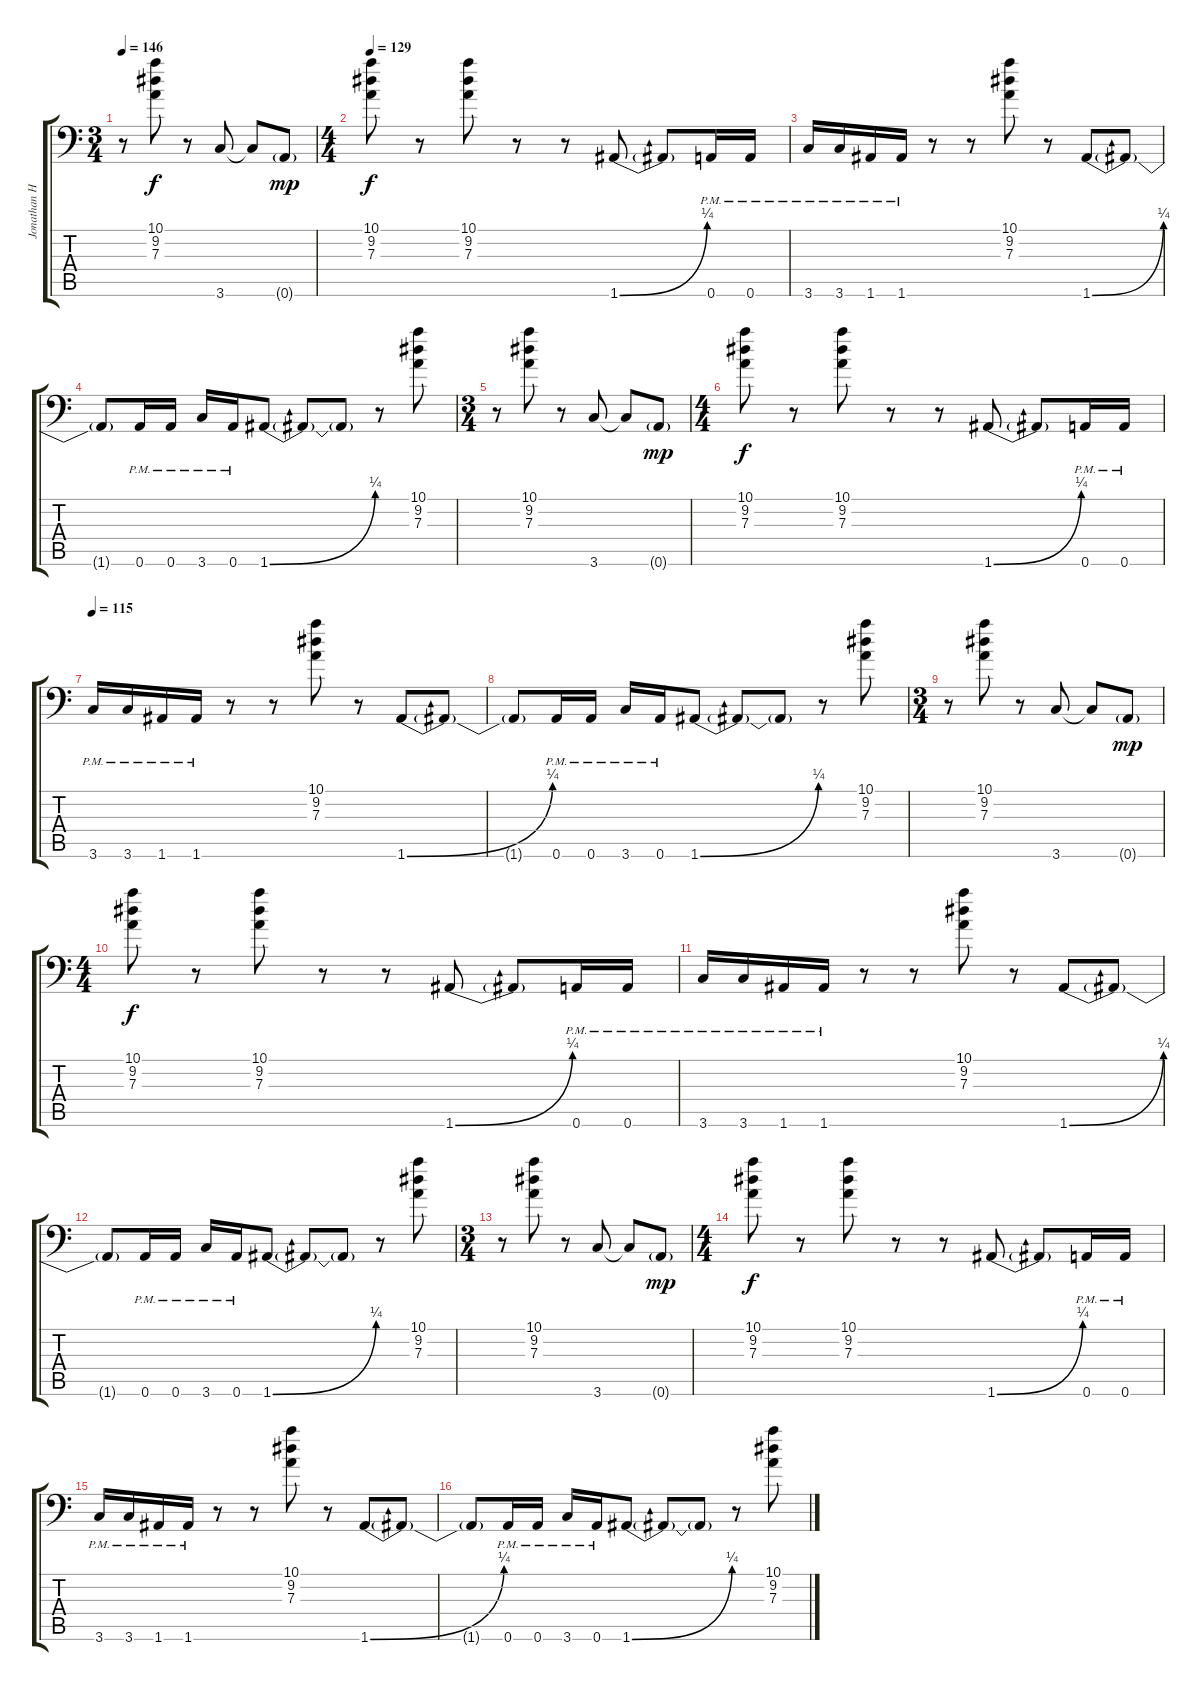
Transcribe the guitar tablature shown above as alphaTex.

\track ("Jonathan Heuer" "Jonathan H") {instrument overdrivenguitar}
\staff {score tabs}
\tuning (B3 Gb3 D3 A2 E2 A1) {hide}
\ts (3 4)
\tempo 146
\clef f4
\ks c
r.8{dy f} (10.1 9.2 7.3).8 r.8 3.6.8 3.6{t}.8 0.6{g}.8{dy mp} |
\ts (4 4)
\tempo 129
(10.1 9.2 7.3).8{dy f} r.8 (10.1 9.2 7.3).8 r.8 r.8 1.6{be (bend 0 0 60 1)}.8 1.6{t}.8 0.6{pm}.16 0.6{pm}.16 |
3.6{pm}.16 3.6{pm}.16 1.6{pm}.16 1.6{pm}.16 r.8 r.8 (10.1 9.2 7.3).8 r.8 1.6{be (bend 0 0 60 1)}.8 1.6{t}.8 |
1.6{t}.8 0.6{pm}.16 0.6{pm}.16 3.6{pm}.16 0.6{pm}.16 1.6{be (bend 0 0 60 1)}.8 1.6{t}.8 1.6{t}.8 r.8 (10.1 9.2 7.3).8 |
\ts (3 4)
r.8 (10.1 9.2 7.3).8 r.8 3.6.8 3.6{t}.8 0.6{g}.8{dy mp} |
\ts (4 4)
(10.1 9.2 7.3).8{dy f} r.8 (10.1 9.2 7.3).8 r.8 r.8 1.6{be (bend 0 0 60 1)}.8 1.6{t}.8 0.6{pm}.16 0.6{pm}.16 |
\tempo 115
3.6{pm}.16 3.6{pm}.16 1.6{pm}.16 1.6{pm}.16 r.8 r.8 (10.1 9.2 7.3).8 r.8 1.6{be (bend 0 0 60 1)}.8 1.6{t}.8 |
1.6{t}.8 0.6{pm}.16 0.6{pm}.16 3.6{pm}.16 0.6{pm}.16 1.6{be (bend 0 0 60 1)}.8 1.6{t}.8 1.6{t}.8 r.8 (10.1 9.2 7.3).8 |
\ts (3 4)
r.8 (10.1 9.2 7.3).8 r.8 3.6.8 3.6{t}.8 0.6{g}.8{dy mp} |
\ts (4 4)
(10.1 9.2 7.3).8{dy f} r.8 (10.1 9.2 7.3).8 r.8 r.8 1.6{be (bend 0 0 60 1)}.8 1.6{t}.8 0.6{pm}.16 0.6{pm}.16 |
3.6{pm}.16 3.6{pm}.16 1.6{pm}.16 1.6{pm}.16 r.8 r.8 (10.1 9.2 7.3).8 r.8 1.6{be (bend 0 0 60 1)}.8 1.6{t}.8 |
1.6{t}.8 0.6{pm}.16 0.6{pm}.16 3.6{pm}.16 0.6{pm}.16 1.6{be (bend 0 0 60 1)}.8 1.6{t}.8 1.6{t}.8 r.8 (10.1 9.2 7.3).8 |
\ts (3 4)
r.8 (10.1 9.2 7.3).8 r.8 3.6.8 3.6{t}.8 0.6{g}.8{dy mp} |
\ts (4 4)
(10.1 9.2 7.3).8{dy f} r.8 (10.1 9.2 7.3).8 r.8 r.8 1.6{be (bend 0 0 60 1)}.8 1.6{t}.8 0.6{pm}.16 0.6{pm}.16 |
3.6{pm}.16 3.6{pm}.16 1.6{pm}.16 1.6{pm}.16 r.8 r.8 (10.1 9.2 7.3).8 r.8 1.6{be (bend 0 0 60 1)}.8 1.6{t}.8 |
1.6{t}.8 0.6{pm}.16 0.6{pm}.16 3.6{pm}.16 0.6{pm}.16 1.6{be (bend 0 0 60 1)}.8 1.6{t}.8 1.6{t}.8 r.8 (10.1 9.2 7.3).8
